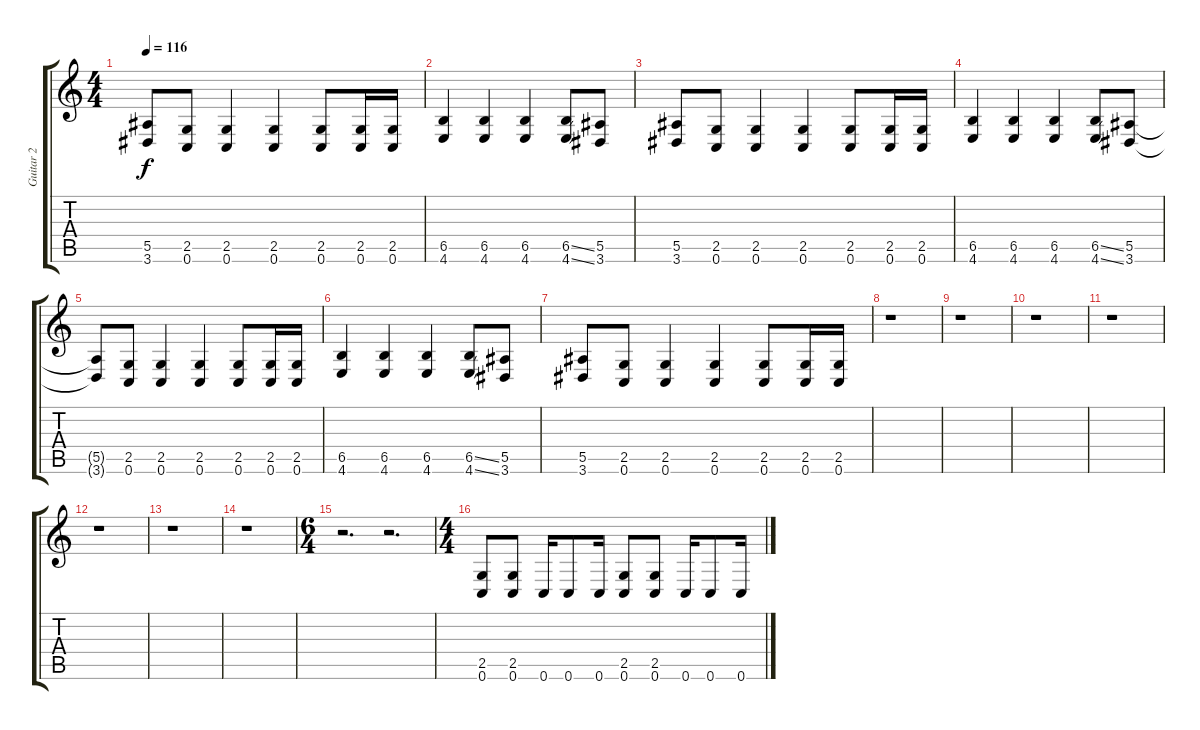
\track ("Guitar 2" "Guitar 2") {instrument overdrivenguitar}
\staff {score tabs}
\tuning (C4 G3 Eb3 Bb2 F2 C2) {hide}
\ts (4 4)
\tempo 116
\clef g2
\ks c
(5.5{t} 3.6{t}).8{dy f} (2.5 0.6).8 (2.5 0.6).4 (2.5 0.6).4 (2.5 0.6).8 (2.5 0.6).16 (2.5 0.6).16 |
(6.5 4.6).4 (6.5 4.6).4 (6.5 4.6).4 (6.5{ss} 4.6{ss}).8 (5.5 3.6).8 |
(5.5 3.6).8 (2.5 0.6).8 (2.5 0.6).4 (2.5 0.6).4 (2.5 0.6).8 (2.5 0.6).16 (2.5 0.6).16 |
(6.5 4.6).4 (6.5 4.6).4 (6.5 4.6).4 (6.5{ss} 4.6{ss}).8 (5.5 3.6).8 |
(5.5{t} 3.6{t}).8 (2.5 0.6).8 (2.5 0.6).4 (2.5 0.6).4 (2.5 0.6).8 (2.5 0.6).16 (2.5 0.6).16 |
(6.5 4.6).4 (6.5 4.6).4 (6.5 4.6).4 (6.5{ss} 4.6{ss}).8 (5.5 3.6).8 |
(5.5 3.6).8 (2.5 0.6).8 (2.5 0.6).4 (2.5 0.6).4 (2.5 0.6).8 (2.5 0.6).16 (2.5 0.6).16 |
r.1 |
r.1 |
r.1 |
r.1 |
r.1 |
r.1 |
r.1 |
\ts (6 4)
r.2{d} r.2{d} |
\ts (4 4)
(2.5 0.6).8 (2.5 0.6).8 0.6.16 0.6.8 0.6.16 (2.5 0.6).8 (2.5 0.6).8 0.6.16 0.6.8 0.6.16
